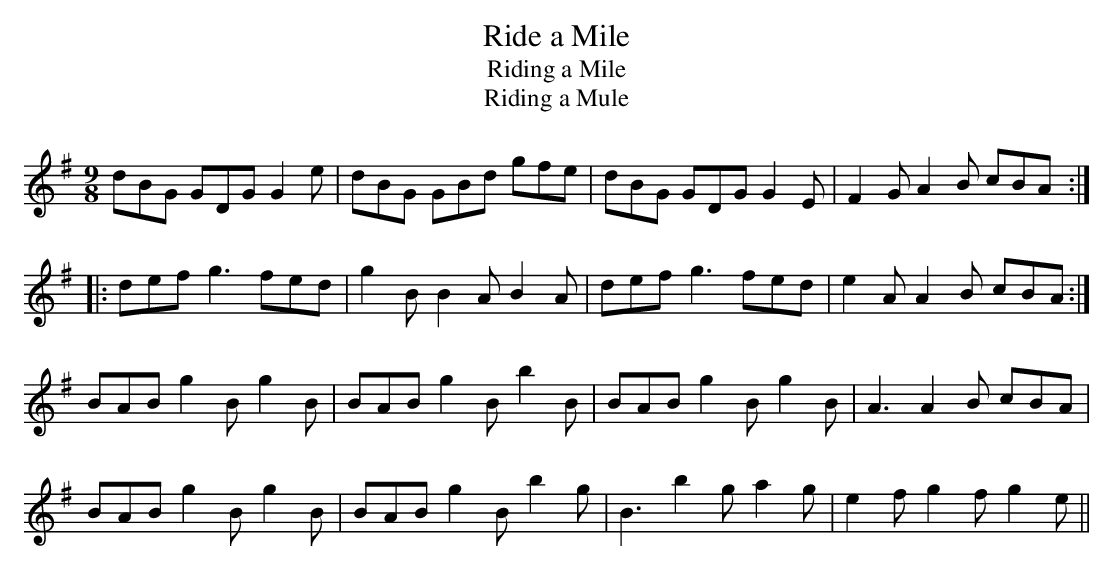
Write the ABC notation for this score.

X:1
T:Ride a Mile
T:Riding a Mile
T:Riding a Mule
M:9/8
K:G
dBG GDG G2e|dBG GBd gfe|dBG GDG G2E|F2G A2B cBA:|
|:def g3 fed|g2B B2A B2A|def g3 fed|e2A A2B cBA:|
BAB g2B g2B|BAB g2B b2B|BAB g2B g2B|A3 A2B cBA|
BAB g2B g2B|BAB g2B b2g|B3 b2g a2g|e2f g2f g2e||
